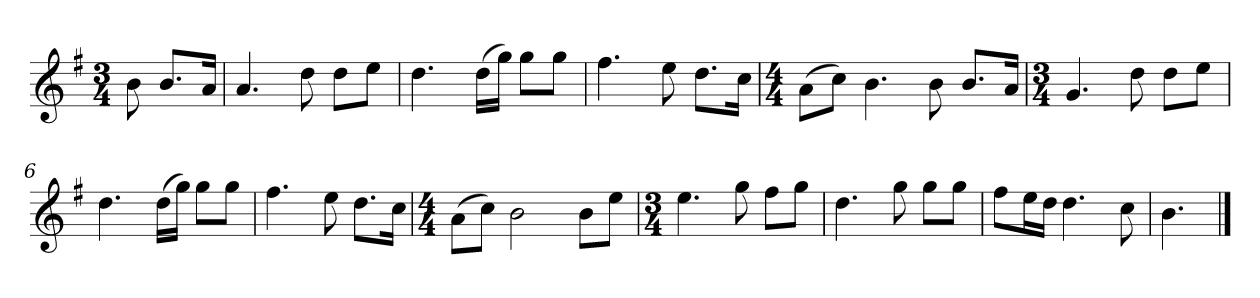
**kern
*part1
*staff1
*k[f#]
*M3/4
*MM120
=
8b
8.bL
16aJk
=1
4.a
8dd
8ddL
8eeJ
=2
4.dd
(16ddLL
16ggJJ)
8ggL
8ggJ
=3
4.ff#
8ee
8.ddL
16ccJk
=4
*M4/4
(8aL
8ccJ)
4.b
8b
8.bL
16aJk
=5
*M3/4
4.g
8dd
8ddL
8eeJ
=6
4.dd
(16ddLL
16ggJJ)
8ggL
8ggJ
=7
4.ff#
8ee
8.ddL
16ccJk
=8
*M4/4
(8aL
8ccJ)
2b
8bL
8eeJ
=9
*M3/4
4.ee
8gg
8ff#L
8ggJ
=10
4.dd
8gg
8ggL
8ggJ
=11
8ff#L
16eeL
16ddJJ
4.dd
8cc
=12
4.b
==
*-
